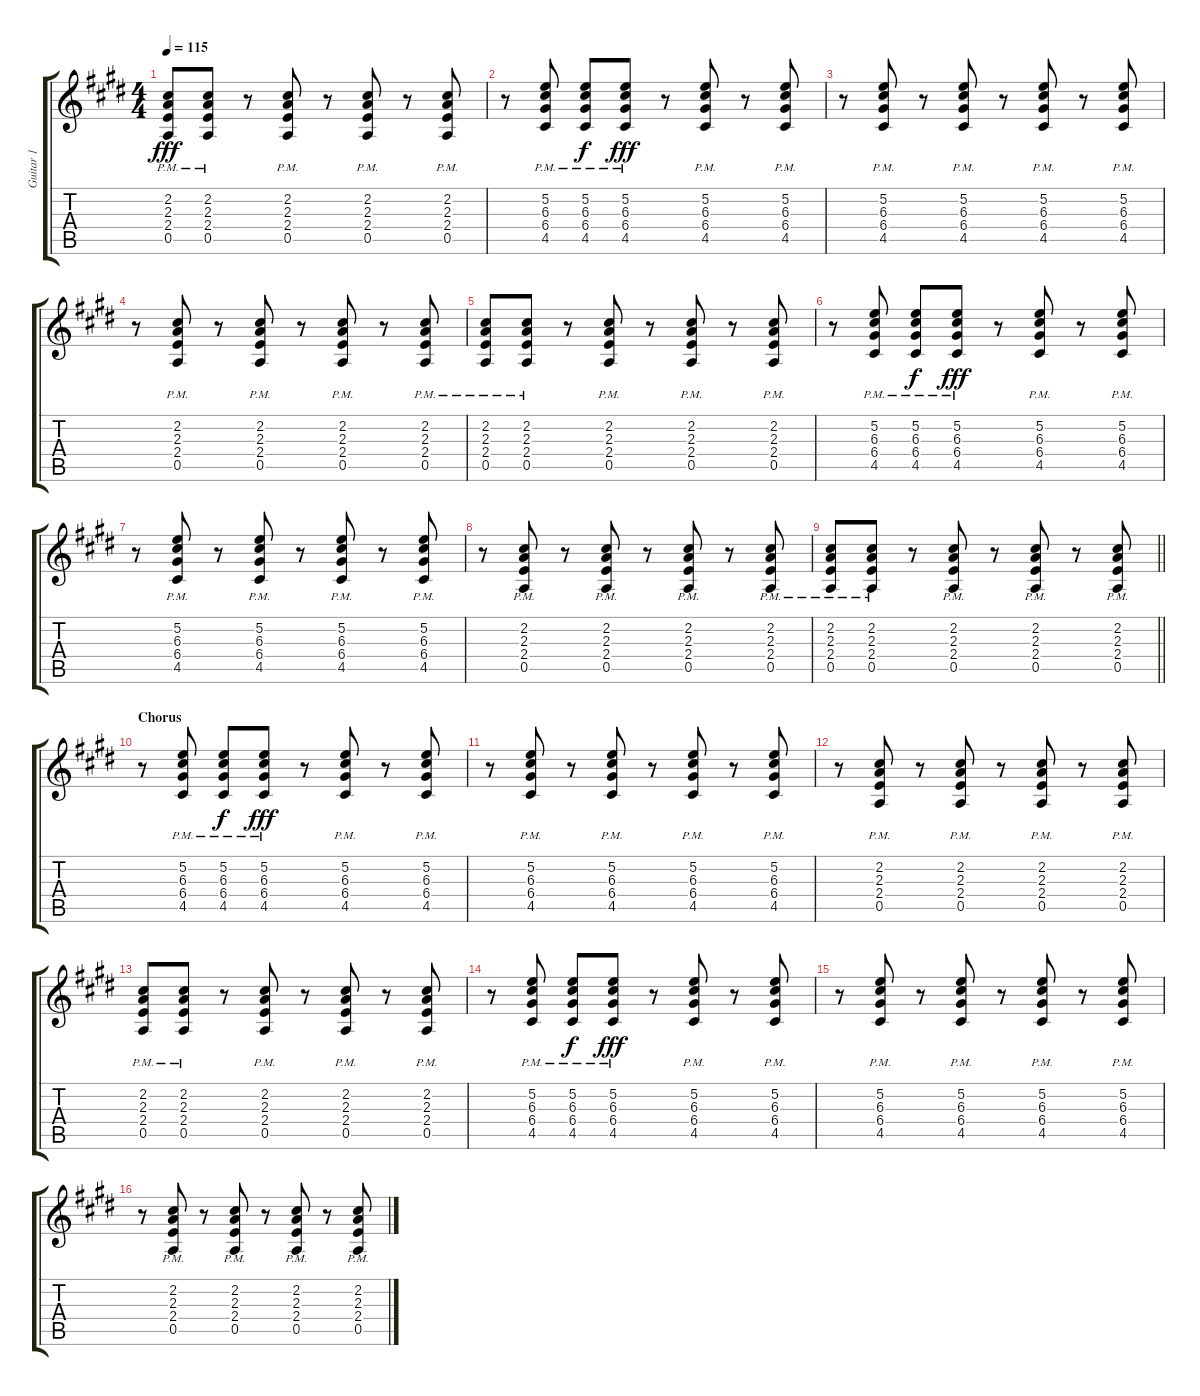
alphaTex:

\track ("Guitar 1" "Guitar 1") {instrument electricguitarjazz}
\staff {score tabs}
\tuning (E4 B3 G3 D3 A2 E2) {hide}
\ts (4 4)
\tempo 115
\clef g2
\ks c#minor
(2.2{pm} 2.3{pm} 2.4{pm} 0.5{pm}).8{dy fff} (2.2{pm} 2.3{pm} 2.4{pm} 0.5{pm}).8 r.8 (2.2{pm} 2.3{pm} 2.4{pm} 0.5{pm}).8 r.8 (2.2{pm} 2.3{pm} 2.4{pm} 0.5{pm}).8 r.8 (2.2{pm} 2.3{pm} 2.4{pm} 0.5{pm}).8 |
r.8 (5.2{pm} 6.3{pm} 6.4{pm} 4.5{pm}).8 (5.2{pm} 6.3{pm} 6.4{pm} 4.5{pm}).8{dy f} (5.2{pm} 6.3{pm} 6.4{pm} 4.5{pm}).8{dy fff} r.8 (5.2{pm} 6.3{pm} 6.4{pm} 4.5{pm}).8 r.8 (5.2{pm} 6.3{pm} 6.4{pm} 4.5{pm}).8 |
r.8 (5.2{pm} 6.3{pm} 6.4{pm} 4.5{pm}).8 r.8 (5.2{pm} 6.3{pm} 6.4{pm} 4.5{pm}).8 r.8 (5.2{pm} 6.3{pm} 6.4{pm} 4.5{pm}).8 r.8 (5.2{pm} 6.3{pm} 6.4{pm} 4.5{pm}).8 |
r.8 (2.2{pm} 2.3{pm} 2.4{pm} 0.5{pm}).8 r.8 (2.2{pm} 2.3{pm} 2.4{pm} 0.5{pm}).8 r.8 (2.2{pm} 2.3{pm} 2.4{pm} 0.5{pm}).8 r.8 (2.2{pm} 2.3{pm} 2.4{pm} 0.5{pm}).8 |
(2.2{pm} 2.3{pm} 2.4{pm} 0.5{pm}).8 (2.2{pm} 2.3{pm} 2.4{pm} 0.5{pm}).8 r.8 (2.2{pm} 2.3{pm} 2.4{pm} 0.5{pm}).8 r.8 (2.2{pm} 2.3{pm} 2.4{pm} 0.5{pm}).8 r.8 (2.2{pm} 2.3{pm} 2.4{pm} 0.5{pm}).8 |
r.8 (5.2{pm} 6.3{pm} 6.4{pm} 4.5{pm}).8 (5.2{pm} 6.3{pm} 6.4{pm} 4.5{pm}).8{dy f} (5.2{pm} 6.3{pm} 6.4{pm} 4.5{pm}).8{dy fff} r.8 (5.2{pm} 6.3{pm} 6.4{pm} 4.5{pm}).8 r.8 (5.2{pm} 6.3{pm} 6.4{pm} 4.5{pm}).8 |
r.8 (5.2{pm} 6.3{pm} 6.4{pm} 4.5{pm}).8 r.8 (5.2{pm} 6.3{pm} 6.4{pm} 4.5{pm}).8 r.8 (5.2{pm} 6.3{pm} 6.4{pm} 4.5{pm}).8 r.8 (5.2{pm} 6.3{pm} 6.4{pm} 4.5{pm}).8 |
r.8 (2.2{pm} 2.3{pm} 2.4{pm} 0.5{pm}).8 r.8 (2.2{pm} 2.3{pm} 2.4{pm} 0.5{pm}).8 r.8 (2.2{pm} 2.3{pm} 2.4{pm} 0.5{pm}).8 r.8 (2.2{pm} 2.3{pm} 2.4{pm} 0.5{pm}).8 |
\barLineRight lightlight
(2.2{pm} 2.3{pm} 2.4{pm} 0.5{pm}).8 (2.2{pm} 2.3{pm} 2.4{pm} 0.5{pm}).8 r.8 (2.2{pm} 2.3{pm} 2.4{pm} 0.5{pm}).8 r.8 (2.2{pm} 2.3{pm} 2.4{pm} 0.5{pm}).8 r.8 (2.2{pm} 2.3{pm} 2.4{pm} 0.5{pm}).8 |
\section ("" "Chorus")
r.8 (5.2{pm} 6.3{pm} 6.4{pm} 4.5{pm}).8 (5.2{pm} 6.3{pm} 6.4{pm} 4.5{pm}).8{dy f} (5.2{pm} 6.3{pm} 6.4{pm} 4.5{pm}).8{dy fff} r.8 (5.2{pm} 6.3{pm} 6.4{pm} 4.5{pm}).8 r.8 (5.2{pm} 6.3{pm} 6.4{pm} 4.5{pm}).8 |
r.8 (5.2{pm} 6.3{pm} 6.4{pm} 4.5{pm}).8 r.8 (5.2{pm} 6.3{pm} 6.4{pm} 4.5{pm}).8 r.8 (5.2{pm} 6.3{pm} 6.4{pm} 4.5{pm}).8 r.8 (5.2{pm} 6.3{pm} 6.4{pm} 4.5{pm}).8 |
r.8 (2.2{pm} 2.3{pm} 2.4{pm} 0.5{pm}).8 r.8 (2.2{pm} 2.3{pm} 2.4{pm} 0.5{pm}).8 r.8 (2.2{pm} 2.3{pm} 2.4{pm} 0.5{pm}).8 r.8 (2.2{pm} 2.3{pm} 2.4{pm} 0.5{pm}).8 |
(2.2{pm} 2.3{pm} 2.4{pm} 0.5{pm}).8 (2.2{pm} 2.3{pm} 2.4{pm} 0.5{pm}).8 r.8 (2.2{pm} 2.3{pm} 2.4{pm} 0.5{pm}).8 r.8 (2.2{pm} 2.3{pm} 2.4{pm} 0.5{pm}).8 r.8 (2.2{pm} 2.3{pm} 2.4{pm} 0.5{pm}).8 |
r.8 (5.2{pm} 6.3{pm} 6.4{pm} 4.5{pm}).8 (5.2{pm} 6.3{pm} 6.4{pm} 4.5{pm}).8{dy f} (5.2{pm} 6.3{pm} 6.4{pm} 4.5{pm}).8{dy fff} r.8 (5.2{pm} 6.3{pm} 6.4{pm} 4.5{pm}).8 r.8 (5.2{pm} 6.3{pm} 6.4{pm} 4.5{pm}).8 |
r.8 (5.2{pm} 6.3{pm} 6.4{pm} 4.5{pm}).8 r.8 (5.2{pm} 6.3{pm} 6.4{pm} 4.5{pm}).8 r.8 (5.2{pm} 6.3{pm} 6.4{pm} 4.5{pm}).8 r.8 (5.2{pm} 6.3{pm} 6.4{pm} 4.5{pm}).8 |
r.8 (2.2{pm} 2.3{pm} 2.4{pm} 0.5{pm}).8 r.8 (2.2{pm} 2.3{pm} 2.4{pm} 0.5{pm}).8 r.8 (2.2{pm} 2.3{pm} 2.4{pm} 0.5{pm}).8 r.8 (2.2{pm} 2.3{pm} 2.4{pm} 0.5{pm}).8
